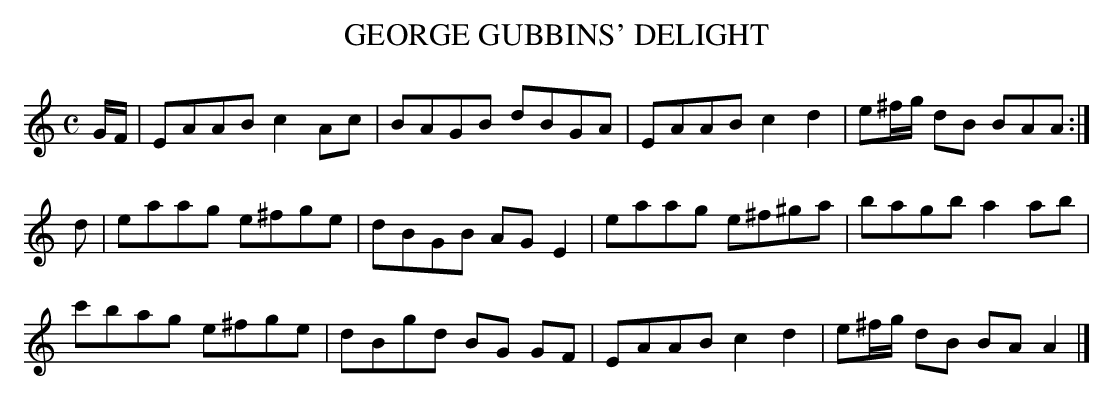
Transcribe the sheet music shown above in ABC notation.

X:1
T:GEORGE GUBBINS' DELIGHT
Y:"slow"
M:C
L:1/8
K:Am
G/F/|EAAB c2Ac|BAGB dBGA|EAAB c2d2|e^f/g/ dB BAA:|
d|eaag e^fge|dBGB AG E2|eaag e^f^ga|bagb a2ab|
c'bag e^fge|dBgd BG GF|EAAB c2d2|e^f/g/ dB BAA2|]
